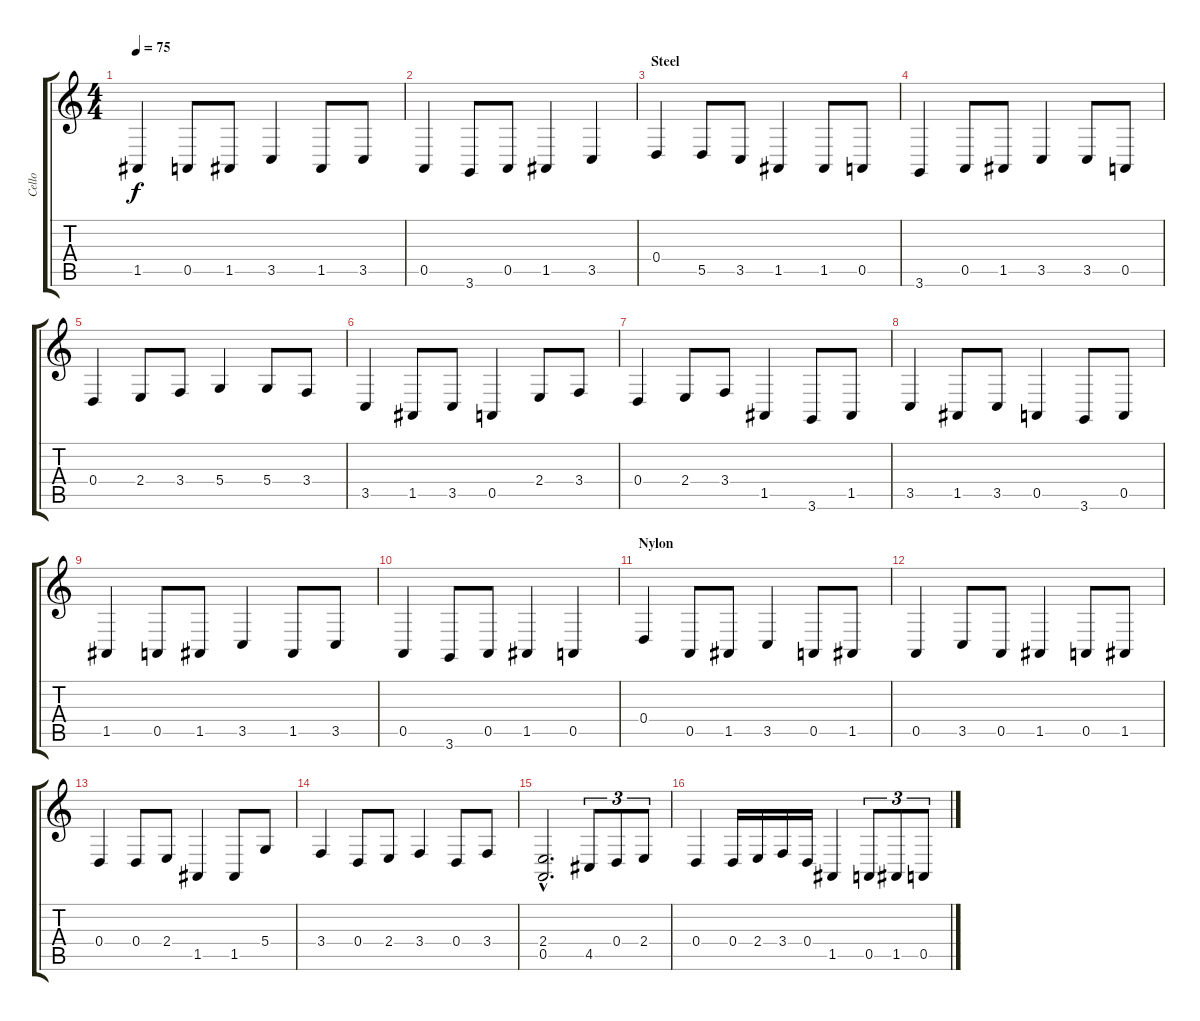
\track ("Cello" "Cello") {instrument cello}
\staff {score tabs}
\tuning (E4 B3 G3 D3 A2 E2) {hide}
\ts (4 4)
\tempo 75
\clef g2
\ks c
1.5.4{dy f} 0.5.8 1.5.8 3.5.4 1.5.8 3.5.8 |
0.5.4 3.6.8 0.5.8 1.5.4 3.5.4 |
\section ("" "Steel")
0.4.4 5.5.8 3.5.8 1.5.4 1.5.8 0.5.8 |
3.6.4 0.5.8 1.5.8 3.5.4 3.5.8 0.5.8 |
0.4.4 2.4.8 3.4.8 5.4.4 5.4.8 3.4.8 |
3.5.4 1.5.8 3.5.8 0.5.4 2.4.8 3.4.8 |
0.4.4 2.4.8 3.4.8 1.5.4 3.6.8 1.5.8 |
3.5.4 1.5.8 3.5.8 0.5.4 3.6.8 0.5.8 |
1.5.4 0.5.8 1.5.8 3.5.4 1.5.8 3.5.8 |
0.5.4 3.6.8 0.5.8 1.5.4 0.5.4 |
\section ("" "Nylon")
0.4.4 0.5.8 1.5.8 3.5.4 0.5.8 1.5.8 |
0.5.4 3.5.8 0.5.8 1.5.4 0.5.8 1.5.8 |
0.4.4 0.4.8 2.4.8 1.5.4 1.5.8 5.4.8 |
3.4.4 0.4.8 2.4.8 3.4.4 0.4.8 3.4.8 |
(2.4{hac} 0.5{hac}).2{d} 4.5.8{tu (3 2) volume 11} 0.4.8{tu (3 2)} 2.4.8{tu (3 2)} |
0.4.4 0.4.16 2.4.16 3.4.16 0.4.16 1.5.4 0.5.8{tu (3 2)} 1.5.8{tu (3 2)} 0.5.8{tu (3 2)}
